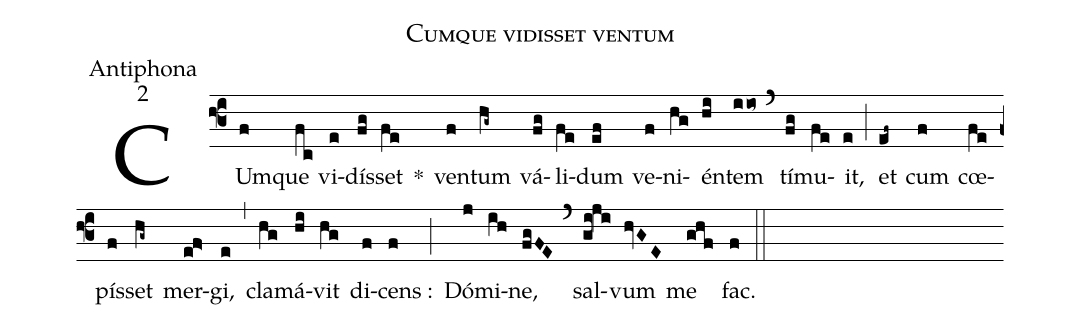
name:Cumque vidisset ventum;
office-part:Antiphona;
mode:2;
%%
(f3) CUm(f)que(fc) vi(e)dís(fg)set(fe) *() ven(f)tum(hg~) vá(fg)li(fe)dum(ef) ve(f)ni(hg)én(hi)tem(iio~) (`) tí(fg)mu(fe)it,(e) (;) et(ef~) cum(f) cœ(fe)pís(f)set(hg~) mer(e!f>)gi,(e) (,) cla(hg)má(hi)vit(hg) di(f)cens :(f) (;) Dó(j)mi(ih)ne,(fgFE) (`) sal(gi!ji)vum(hvGE) me(ghf) fac.(f) (::)
